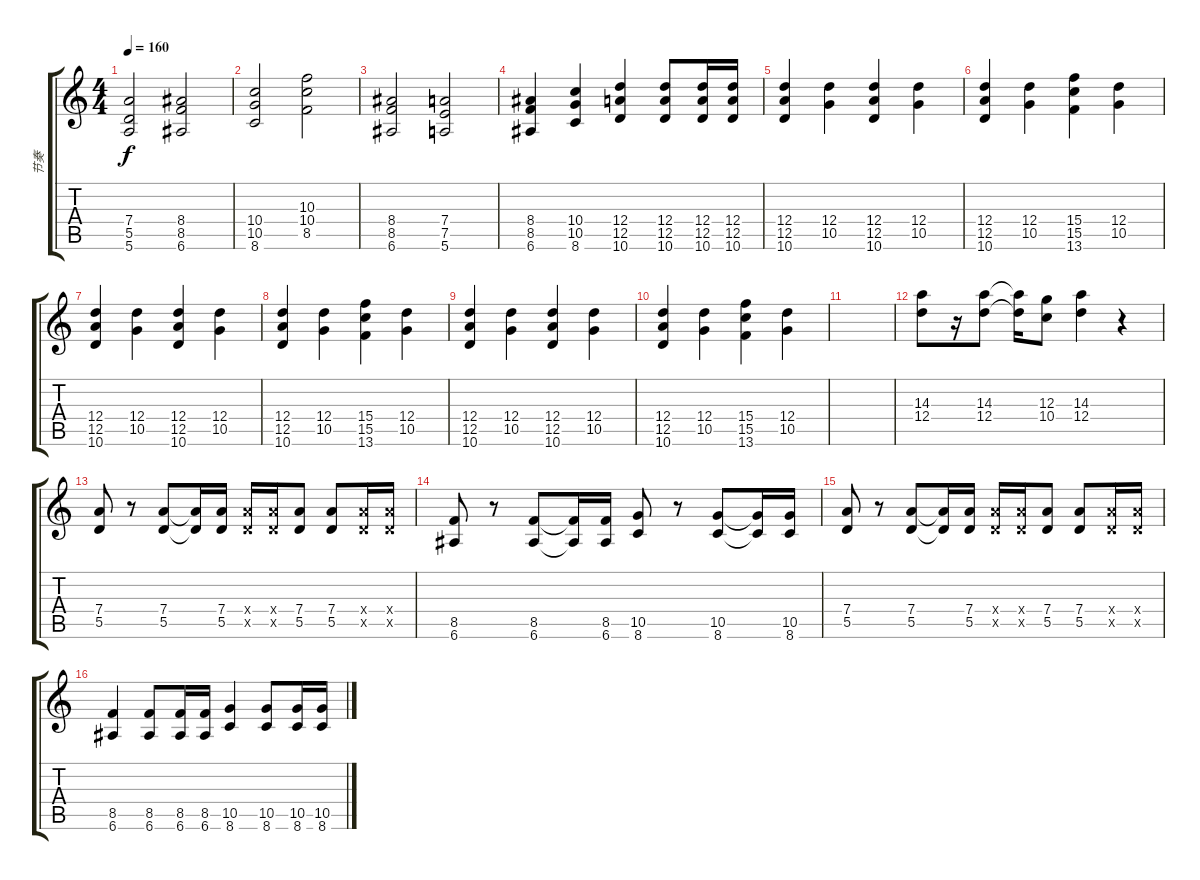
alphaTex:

\track ("节奏" "节奏") {instrument distortionguitar}
\staff {score tabs}
\tuning (E4 B3 G3 D3 A2 E2) {hide}
\ts (4 4)
\tempo 160
\clef g2
\ks c
(7.4 5.5 5.6).2{dy f} (8.4 8.5 6.6).2 |
(10.4 10.5 8.6).2 (10.3 10.4 8.5).2 |
(8.4 8.5 6.6).2 (7.4 7.5 5.6).2 |
(8.4 8.5 6.6).4 (10.4 10.5 8.6).4 (12.4 12.5 10.6).4 (12.4 12.5 10.6).8 (12.4 12.5 10.6).16 (12.4 12.5 10.6).16 |
(12.4 12.5 10.6).4 (12.4 10.5).4 (12.4 12.5 10.6).4 (12.4 10.5).4 |
(12.4 12.5 10.6).4 (12.4 10.5).4 (15.4 15.5 13.6).4 (12.4 10.5).4 |
(12.4 12.5 10.6).4 (12.4 10.5).4 (12.4 12.5 10.6).4 (12.4 10.5).4 |
(12.4 12.5 10.6).4 (12.4 10.5).4 (15.4 15.5 13.6).4 (12.4 10.5).4 |
(12.4 12.5 10.6).4 (12.4 10.5).4 (12.4 12.5 10.6).4 (12.4 10.5).4 |
(12.4 12.5 10.6).4 (12.4 10.5).4 (15.4 15.5 13.6).4 (12.4 10.5).4 |
|
(14.3 12.4).8 r.16 (14.3 12.4).8 (14.3{t} 12.4{t}).16 (12.3 10.4).8 (14.3 12.4).4 r.4 |
(7.4 5.5).8{instrument distortionguitar} r.8 (7.4 5.5).8 (7.4{t} 5.5{t}).16 (7.4 5.5).16 (7.4{x} 5.5{x}).16 (7.4{x} 5.5{x}).16 (7.4 5.5).8 (7.4 5.5).8 (7.4{x} 5.5{x}).16 (7.4{x} 5.5{x}).16 |
(8.5 6.6).8 r.8 (8.5 6.6).8 (8.5{t} 6.6{t}).16 (8.5 6.6).16 (10.5 8.6).8 r.8 (10.5 8.6).8 (10.5{t} 8.6{t}).16 (10.5 8.6).16 |
(7.4 5.5).8 r.8 (7.4 5.5).8 (7.4{t} 5.5{t}).16 (7.4 5.5).16 (7.4{x} 5.5{x}).16 (7.4{x} 5.5{x}).16 (7.4 5.5).8 (7.4 5.5).8 (7.4{x} 5.5{x}).16 (7.4{x} 5.5{x}).16 |
(8.5 6.6).4 (8.5 6.6).8 (8.5 6.6).16 (8.5 6.6).16 (10.5 8.6).4 (10.5 8.6).8 (10.5 8.6).16 (10.5 8.6).16
